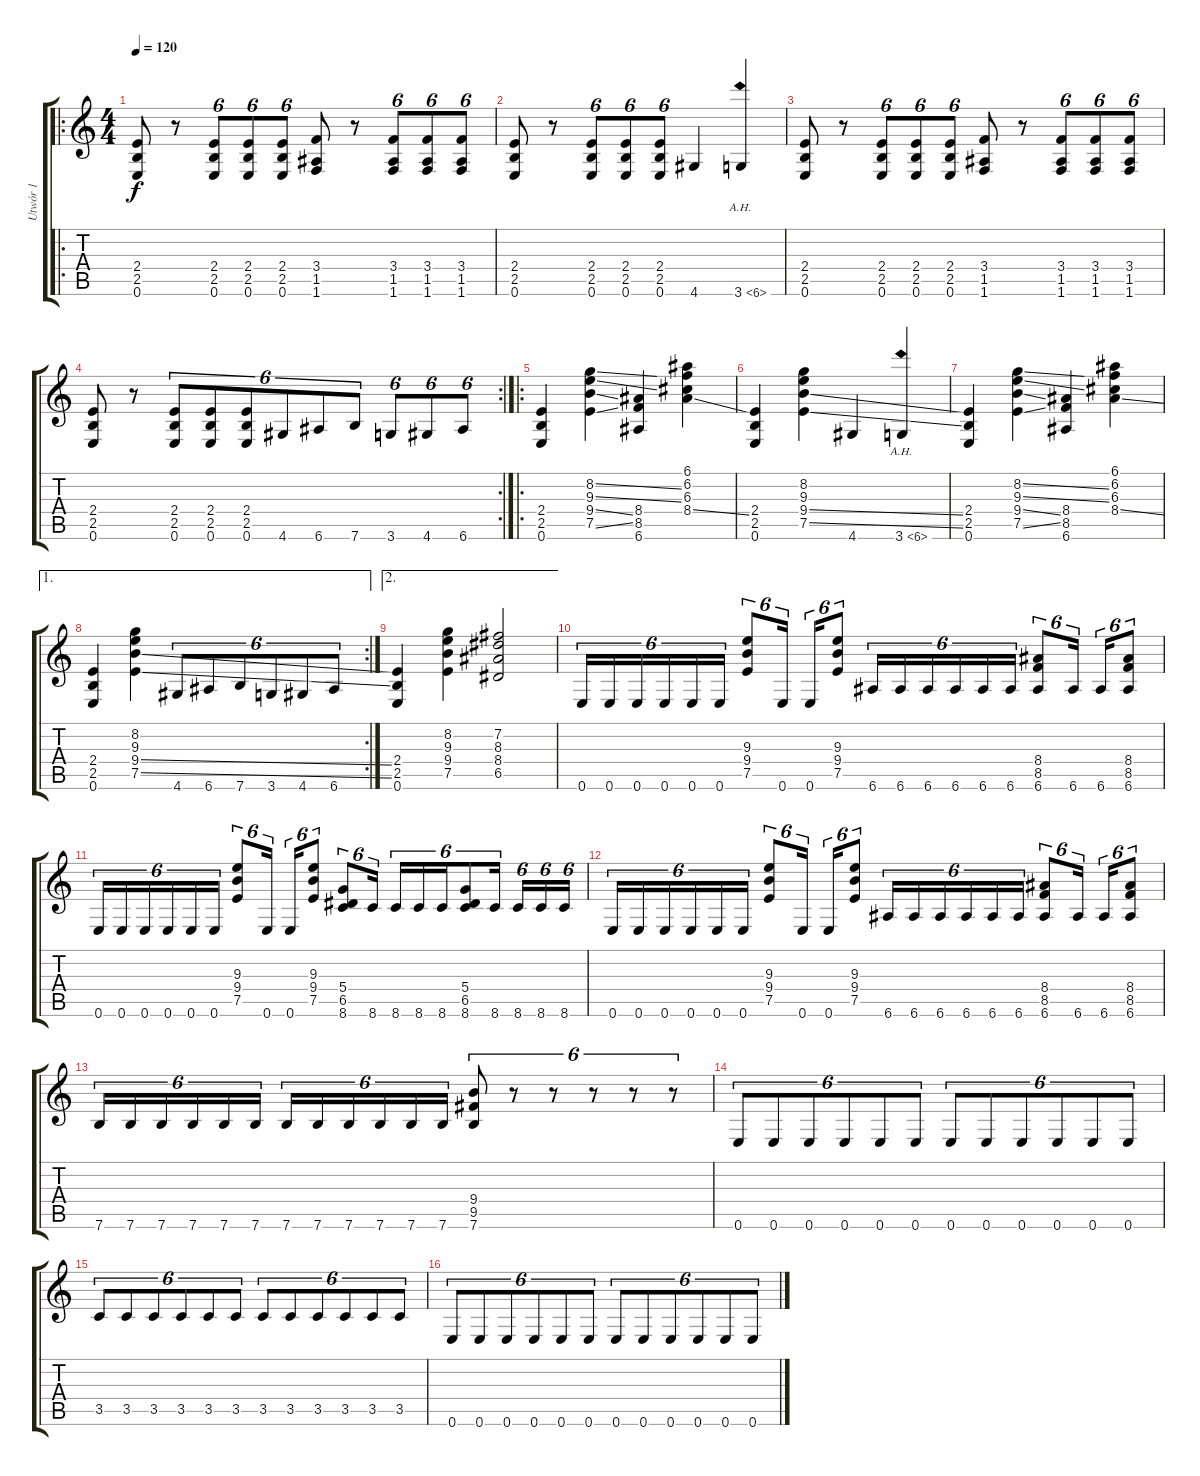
\track ("Utwór 1" "Utwór 1") {instrument acousticguitarnylon}
\staff {score tabs}
\tuning (E4 B3 G3 D3 A2 E2) {hide}
\ro
\ts (4 4)
\tempo 120
\clef g2
\ks c
(2.4 2.5 0.6).8{dy f} r.8 (2.4 2.5 0.6).8{tu (6 4)} (2.4 2.5 0.6).8{tu (6 4)} (2.4 2.5 0.6).8{tu (6 4)} (3.4 1.5 1.6).8 r.8 (3.4 1.5 1.6).8{tu (6 4)} (3.4 1.5 1.6).8{tu (6 4)} (3.4 1.5 1.6).8{tu (6 4)} |
(2.4 2.5 0.6).8 r.8 (2.4 2.5 0.6).8{tu (6 4)} (2.4 2.5 0.6).8{tu (6 4)} (2.4 2.5 0.6).8{tu (6 4)} 4.6.4 3.6{ah 3}.4 |
(2.4 2.5 0.6).8 r.8 (2.4 2.5 0.6).8{tu (6 4)} (2.4 2.5 0.6).8{tu (6 4)} (2.4 2.5 0.6).8{tu (6 4)} (3.4 1.5 1.6).8 r.8 (3.4 1.5 1.6).8{tu (6 4)} (3.4 1.5 1.6).8{tu (6 4)} (3.4 1.5 1.6).8{tu (6 4)} |
\rc 2
(2.4 2.5 0.6).8 r.8 (2.4 2.5 0.6).8{tu (6 4)} (2.4 2.5 0.6).8{tu (6 4)} (2.4 2.5 0.6).8{tu (6 4)} 4.6.8{tu (6 4)} 6.6.8{tu (6 4)} 7.6.8{tu (6 4)} 3.6.8{tu (6 4)} 4.6.8{tu (6 4)} 6.6.8{tu (6 4)} |
\ro
(2.4 2.5 0.6).4 (8.2{ss} 9.3{ss} 9.4{ss} 7.5{ss}).4 (8.4 8.5 6.6).4 (6.1 6.2 6.3 8.4{ss}).4 |
(2.4 2.5 0.6).4 (8.2 9.3 9.4{ss} 7.5{ss}).4 4.6.4 3.6{ah 3}.4 |
(2.4 2.5 0.6).4 (8.2{ss} 9.3{ss} 9.4{ss} 7.5{ss}).4 (8.4 8.5 6.6).4 (6.1 6.2 6.3 8.4{ss}).4 |
\ae 1
\rc 2
(2.4 2.5 0.6).4 (8.2 9.3 9.4{ss} 7.5{ss}).4 4.6.8{tu (6 4)} 6.6.8{tu (6 4)} 7.6.8{tu (6 4)} 3.6.8{tu (6 4)} 4.6.8{tu (6 4)} 6.6.8{tu (6 4)} |
\ae 2
(2.4 2.5 0.6).4 (8.2 9.3 9.4 7.5).4 (7.2 8.3 8.4 6.5).2 |
0.6.16{tu (6 4)} 0.6.16{tu (6 4)} 0.6.16{tu (6 4)} 0.6.16{tu (6 4)} 0.6.16{tu (6 4)} 0.6.16{tu (6 4)} (9.3 9.4 7.5).8{tu (6 4)} 0.6.16{tu (6 4)} 0.6.16{tu (6 4)} (9.3 9.4 7.5).8{tu (6 4)} 6.6.16{tu (6 4)} 6.6.16{tu (6 4)} 6.6.16{tu (6 4)} 6.6.16{tu (6 4)} 6.6.16{tu (6 4)} 6.6.16{tu (6 4)} (8.4 8.5 6.6).8{tu (6 4)} 6.6.16{tu (6 4)} 6.6.16{tu (6 4)} (8.4 8.5 6.6).8{tu (6 4)} |
0.6.16{tu (6 4)} 0.6.16{tu (6 4)} 0.6.16{tu (6 4)} 0.6.16{tu (6 4)} 0.6.16{tu (6 4)} 0.6.16{tu (6 4)} (9.3 9.4 7.5).8{tu (6 4)} 0.6.16{tu (6 4)} 0.6.16{tu (6 4)} (9.3 9.4 7.5).8{tu (6 4)} (5.4 6.5 8.6).8{tu (6 4)} 8.6.16{tu (6 4)} 8.6.16{tu (6 4)} 8.6.16{tu (6 4)} 8.6.16{tu (6 4)} (5.4 6.5 8.6).8{tu (6 4)} 8.6.16{tu (6 4)} 8.6.16{tu (6 4)} 8.6.16{tu (6 4)} 8.6.16{tu (6 4)} |
0.6.16{tu (6 4)} 0.6.16{tu (6 4)} 0.6.16{tu (6 4)} 0.6.16{tu (6 4)} 0.6.16{tu (6 4)} 0.6.16{tu (6 4)} (9.3 9.4 7.5).8{tu (6 4)} 0.6.16{tu (6 4)} 0.6.16{tu (6 4)} (9.3 9.4 7.5).8{tu (6 4)} 6.6.16{tu (6 4)} 6.6.16{tu (6 4)} 6.6.16{tu (6 4)} 6.6.16{tu (6 4)} 6.6.16{tu (6 4)} 6.6.16{tu (6 4)} (8.4 8.5 6.6).8{tu (6 4)} 6.6.16{tu (6 4)} 6.6.16{tu (6 4)} (8.4 8.5 6.6).8{tu (6 4)} |
7.6.16{tu (6 4)} 7.6.16{tu (6 4)} 7.6.16{tu (6 4)} 7.6.16{tu (6 4)} 7.6.16{tu (6 4)} 7.6.16{tu (6 4)} 7.6.16{tu (6 4)} 7.6.16{tu (6 4)} 7.6.16{tu (6 4)} 7.6.16{tu (6 4)} 7.6.16{tu (6 4)} 7.6.16{tu (6 4)} (9.4 9.5 7.6).8{tu (6 4)} r.8{tu (6 4)} r.8{tu (6 4)} r.8{tu (6 4)} r.8{tu (6 4)} r.8{tu (6 4)} |
0.6.8{tu (6 4)} 0.6.8{tu (6 4)} 0.6.8{tu (6 4)} 0.6.8{tu (6 4)} 0.6.8{tu (6 4)} 0.6.8{tu (6 4)} 0.6.8{tu (6 4)} 0.6.8{tu (6 4)} 0.6.8{tu (6 4)} 0.6.8{tu (6 4)} 0.6.8{tu (6 4)} 0.6.8{tu (6 4)} |
3.5.8{tu (6 4)} 3.5.8{tu (6 4)} 3.5.8{tu (6 4)} 3.5.8{tu (6 4)} 3.5.8{tu (6 4)} 3.5.8{tu (6 4)} 3.5.8{tu (6 4)} 3.5.8{tu (6 4)} 3.5.8{tu (6 4)} 3.5.8{tu (6 4)} 3.5.8{tu (6 4)} 3.5.8{tu (6 4)} |
0.6.8{tu (6 4)} 0.6.8{tu (6 4)} 0.6.8{tu (6 4)} 0.6.8{tu (6 4)} 0.6.8{tu (6 4)} 0.6.8{tu (6 4)} 0.6.8{tu (6 4)} 0.6.8{tu (6 4)} 0.6.8{tu (6 4)} 0.6.8{tu (6 4)} 0.6.8{tu (6 4)} 0.6.8{tu (6 4)}
